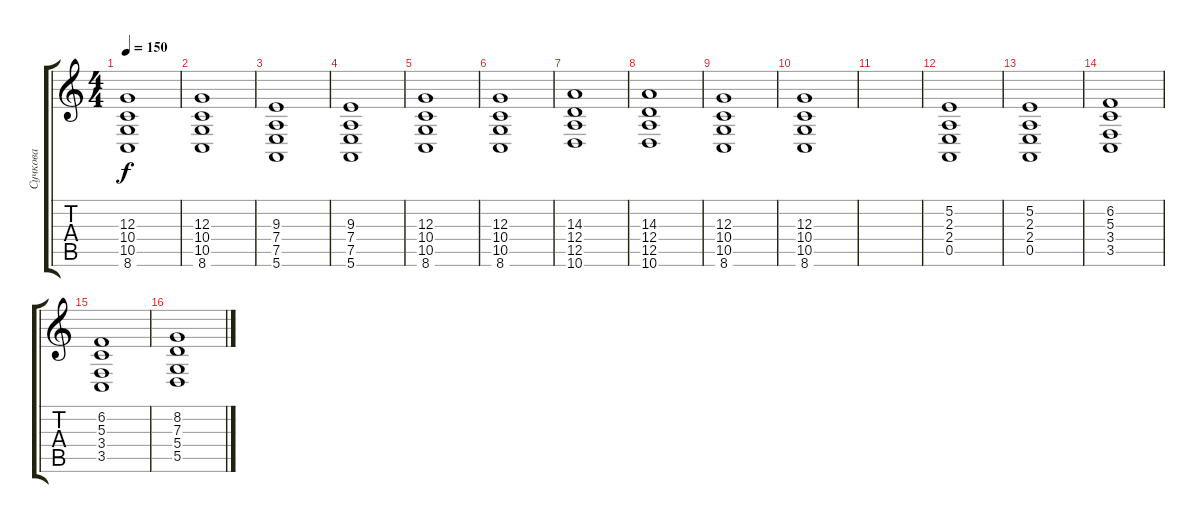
\track ("Сучкова" "Сучкова") {instrument lead5charang}
\staff {score tabs}
\tuning (E4 B3 G3 D3 A2 E2) {hide}
\ts (4 4)
\tempo 150
\clef g2
\ks c
(12.3 10.4 10.5 8.6).1{dy f} |
(12.3 10.4 10.5 8.6).1 |
(9.3 7.4 7.5 5.6).1 |
(9.3 7.4 7.5 5.6).1 |
(12.3 10.4 10.5 8.6).1 |
(12.3 10.4 10.5 8.6).1 |
(14.3 12.4 12.5 10.6).1 |
(14.3 12.4 12.5 10.6).1 |
(12.3 10.4 10.5 8.6).1 |
(12.3 10.4 10.5 8.6).1 |
|
(5.2 2.3 2.4 0.5).1 |
(5.2 2.3 2.4 0.5).1 |
(6.2 5.3 3.4 3.5).1 |
(6.2 5.3 3.4 3.5).1 |
(8.2 7.3 5.4 5.5).1
